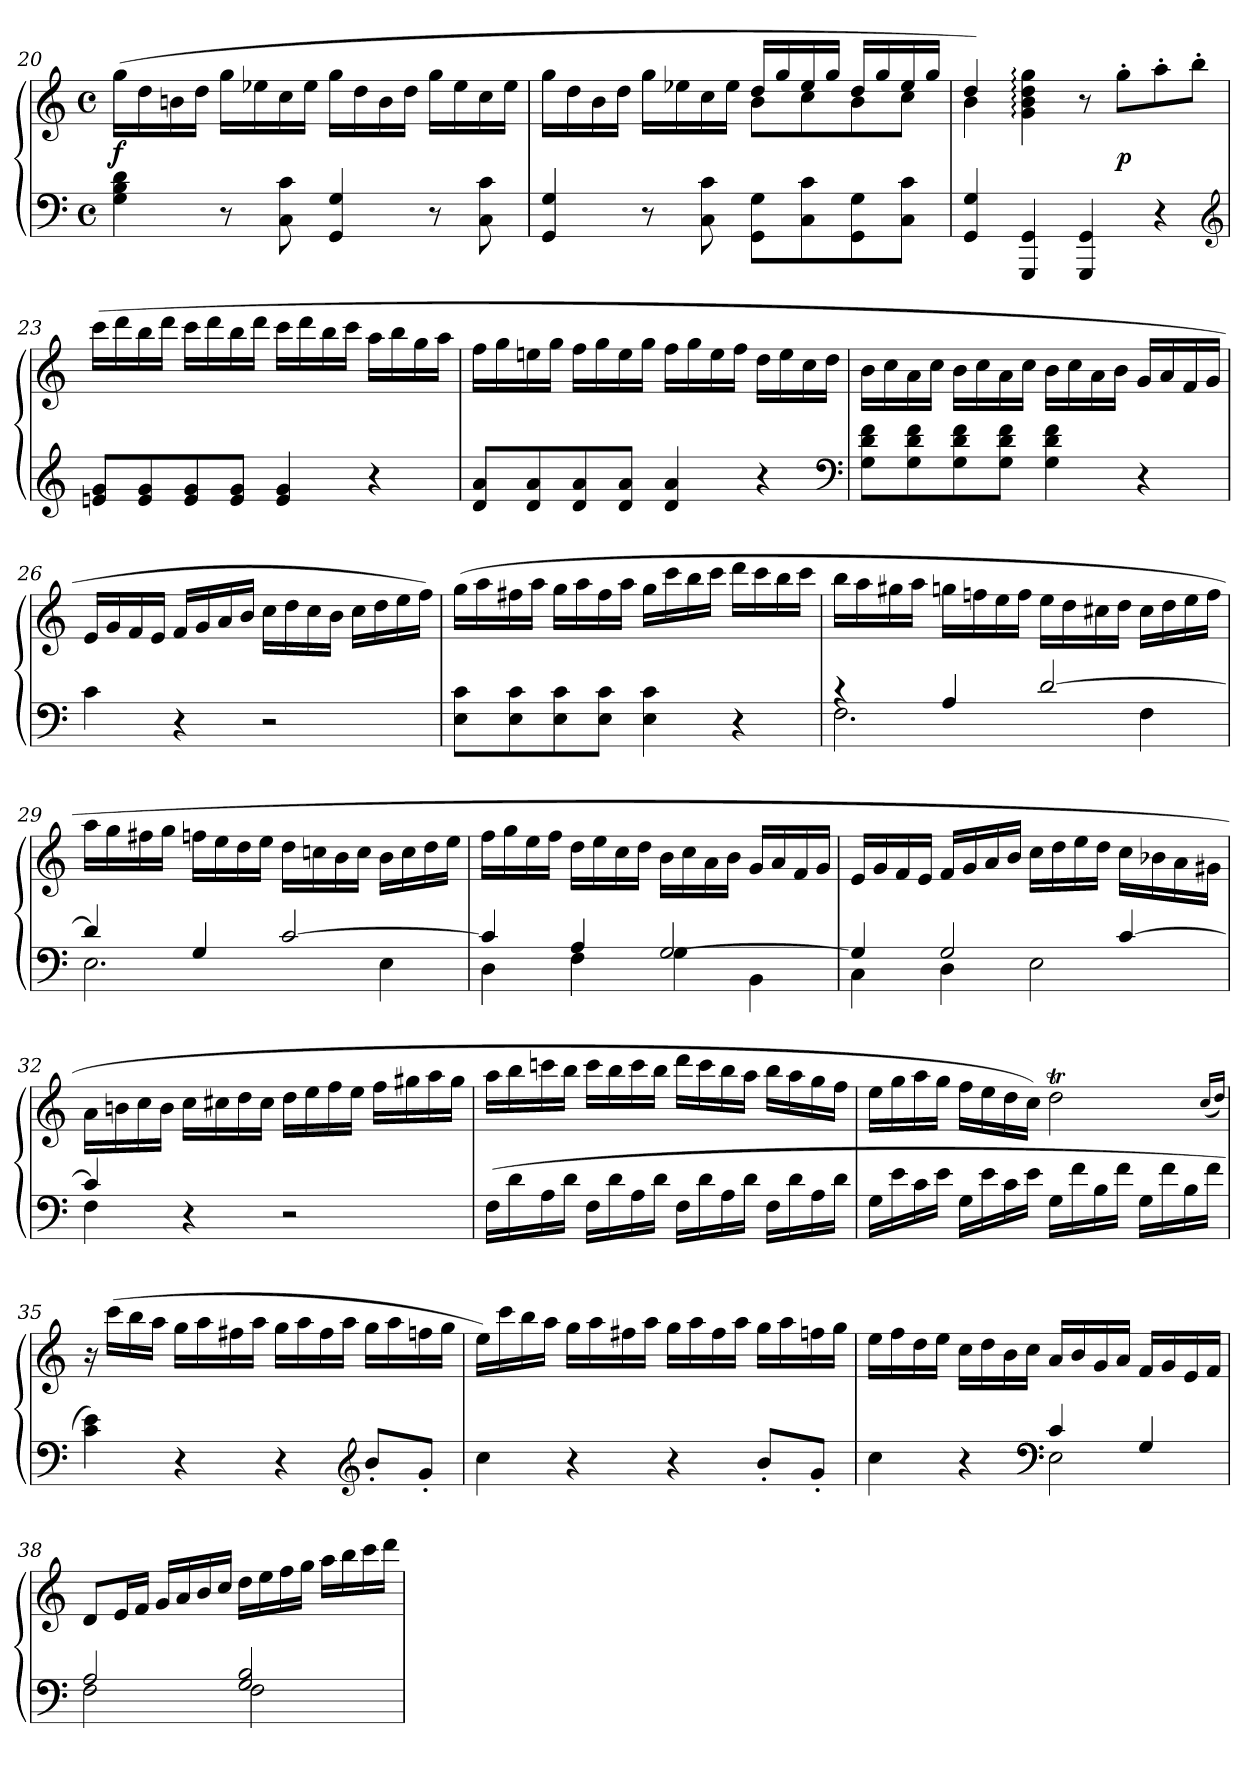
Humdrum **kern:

**kern	**kern	**dynam
*part1	*part1	*part1
*staff2	*staff1	*staff1/2
*clefF4	*clefG2	*
*k[]	*k[]	*
*a:	*a:	*
*M4/4	*M4/4	*
*met(c)	*met(c)	*
=20	=20	=20
4G 4B 4d	(>16ggLL	f
.	16dd	.
.	16bn	.
.	16ddJJ	.
8r	16ggLL	.
.	16ee-X	.
8C 8c	16cc	.
.	16ee-JJ	.
4GG 4G	16ggLL	.
.	16dd	.
.	16b	.
.	16ddJJ	.
8r	16ggLL	.
.	16ee-	.
8C 8c	16cc	.
.	16ee-JJ	.
=21	=21	=21
*	*^	*
4GG 4G	2ryy	16ggLL	.
.	.	16dd	.
.	.	16b	.
.	.	16ddJJ	.
8r	.	16ggLL	.
.	.	16ee-X	.
8C 8c	.	16cc	.
.	.	16ee-JJ	.
8GG 8GL	16ddLL	8bL	.
.	16gg	.	.
8C 8c	16ee-	8cc	.
.	16ggJJ	.	.
8GG 8G	16ddLL	8b	.
.	16gg	.	.
8C 8cJ	16ee-	8ccJ	.
.	16ggJJ	.	.
=22	=22	=22	=22
4GG 4G	4dd)	4b	.
4GGG 4GG	2.ryy	4g: 4b: 4dd: 4gg:	.
4GGG 4GG	.	8r	.
.	.	8gg'L	p
4r	.	8aa'	.
.	.	8bb'J	.
*	*v	*v	*
*clefG2	*	*
=23	=23	=23
8en 8gL	(16cccLL	.
.	16ddd	.
8e 8g	16bb	.
.	16dddJJ	.
8e 8g	16cccLL	.
.	16ddd	.
8e 8gJ	16bb	.
.	16dddJJ	.
4e 4g	16cccLL	.
.	16ddd	.
.	16bb	.
.	16cccJJ	.
4r	16aaLL	.
.	16bb	.
.	16gg	.
.	16aaJJ	.
=24	=24	=24
8d 8aL	16ffLL	.
.	16gg	.
8d 8a	16een	.
.	16ggJJ	.
8d 8a	16ffLL	.
.	16gg	.
8d 8aJ	16ee	.
.	16ggJJ	.
4d 4a	16ffLL	.
.	16gg	.
.	16ee	.
.	16ffJJ	.
4r	16ddLL	.
.	16ee	.
.	16cc	.
.	16ddJJ	.
*clefF4	*	*
=25	=25	=25
8G 8d 8fL	16bLL	.
.	16cc	.
8G 8d 8f	16a	.
.	16ccJJ	.
8G 8d 8f	16bLL	.
.	16cc	.
8G 8d 8fJ	16a	.
.	16ccJJ	.
4G 4d 4f	16bLL	.
.	16cc	.
.	16a	.
.	16bJJ	.
4r	16gLL	.
.	16a	.
.	16f	.
.	16gJJ	.
=26	=26	=26
4c	16eLL	.
.	16g	.
.	16f	.
.	16eJJ	.
4r	16fLL	.
.	16g	.
.	16a	.
.	16bJJ	.
2r	16ccLL	.
.	16dd	.
.	16cc	.
.	16bJJ	.
.	16ccLL	.
.	16dd	.
.	16ee	.
.	16ffJJ)	.
=27	=27	=27
8E 8cL	(16ggLL	.
.	16aa	.
8E 8c	16ff#X	.
.	16aaJJ	.
8E 8c	16ggLL	.
.	16aa	.
8E 8cJ	16ff#	.
.	16aaJJ	.
4E 4c	16ggLL	.
.	16ccc	.
.	16bb	.
.	16cccJJ	.
4r	16dddLL	.
.	16ccc	.
.	16bb	.
.	16cccJJ	.
=28	=28	=28
*^	*	*
4rc	2.F	16bbLL	.
.	.	16aa	.
.	.	16gg#X	.
.	.	16aaJJ	.
4A	.	16ggnLL	.
.	.	16ffn	.
.	.	16ee	.
.	.	16ffJJ	.
[2d	.	16eeLL	.
.	.	16dd	.
.	.	16cc#X	.
.	.	16ddJJ	.
.	4F	16cc#LL	.
.	.	16dd	.
.	.	16ee	.
.	.	16ffJJ	.
=29	=29	=29	=29
4d]	2.E	16aaLL	.
.	.	16gg	.
.	.	16ff#X	.
.	.	16ggJJ	.
4G	.	16ffnLL	.
.	.	16ee	.
.	.	16dd	.
.	.	16eeJJ	.
[2c	.	16ddLL	.
.	.	16ccn	.
.	.	16b	.
.	.	16ccJJ	.
.	4E	16bLL	.
.	.	16cc	.
.	.	16dd	.
.	.	16eeJJ	.
=30	=30	=30	=30
4c]	4D	16ffLL	.
.	.	16gg	.
.	.	16ee	.
.	.	16ffJJ	.
4A	4F	16ddLL	.
.	.	16ee	.
.	.	16cc	.
.	.	16ddJJ	.
[2G	4G	16bLL	.
.	.	16cc	.
.	.	16a	.
.	.	16bJJ	.
.	4BB	16gLL	.
.	.	16a	.
.	.	16f	.
.	.	16gJJ	.
=31	=31	=31	=31
4G]	4C	16eLL	.
.	.	16g	.
.	.	16f	.
.	.	16eJJ	.
2G	4D	16fLL	.
.	.	16g	.
.	.	16a	.
.	.	16bJJ	.
.	2E	16ccLL	.
.	.	16dd	.
.	.	16ee	.
.	.	16ddJJ	.
[4c	.	16cc\LL	.
.	.	16b-X\	.
.	.	16a\	.
.	.	16g#X\JJ	.
=32	=32	=32	=32
4c]	4F	16aLL	.
.	.	16bn	.
.	.	16cc	.
.	.	16bJJ	.
2.ryy	4r	16ccLL	.
.	.	16cc#X	.
.	.	16dd	.
.	.	16cc#JJ	.
.	2r	16ddLL	.
.	.	16ee	.
.	.	16ff	.
.	.	16eeJJ	.
.	.	16ffLL	.
.	.	16gg#X	.
.	.	16aa	.
.	.	16gg#JJ	.
*v	*v	*	*
=33	=33	=33
(16FLL	16aaLL	.
16d	16bb	.
16A	16cccn	.
16dJJ	16bbJJ	.
16FLL	16cccLL	.
16d	16bb	.
16A	16ccc	.
16dJJ	16bbJJ	.
16FLL	16dddLL	.
16d	16ccc	.
16A	16bb	.
16dJJ	16aaJJ	.
16FLL	16bbLL	.
16d	16aa	.
16A	16gg	.
16dJJ	16ffJJ	.
=34	=34	=34
16GLL	16eeLL	.
16e	16gg	.
16c	16aa	.
16eJJ	16ggJJ	.
16GLL	16ffLL	.
16e	16ee	.
16c	16dd	.
16eJJ	16ccJJ)	.
16GLL	2ddT	.
16f	.	.
16B	.	.
16fJJ	.	.
16GLL	.	.
16f	.	.
16B	.	.
16fJJ	.	.
.	(16qccTTTLL	.
.	16qddJJ)	.
=35	=35	=35
4c 4e)	16r	.
.	(16cccLL	.
.	16bb	.
.	16aaJJ	.
4r	16ggLL	.
.	16aa	.
.	16ff#X	.
.	16aaJJ	.
4r	16ggLL	.
.	16aa	.
.	16ff#	.
.	16aaJJ	.
*clefG2	*	*
8b'L	16ggLL	.
.	16aa	.
8g'J	16ffn	.
.	16ggJJ	.
=36	=36	=36
4cc	16eeLL)	.
.	16ccc	.
.	16bb	.
.	16aaJJ	.
4r	16ggLL	.
.	16aa	.
.	16ff#X	.
.	16aaJJ	.
4r	16ggLL	.
.	16aa	.
.	16ff#	.
.	16aaJJ	.
8b'L	16ggLL	.
.	16aa	.
8g'J	16ffn	.
.	16ggJJ	.
=37	=37	=37
*^	*	*
2ryy	4cc	16eeLL	.
.	.	16ff	.
.	.	16dd	.
.	.	16eeJJ	.
.	4r	16ccLL	.
.	.	16dd	.
.	.	16b	.
.	.	16ccJJ	.
*clefF4	*	*	*
4c	2E	16aLL	.
.	.	16b	.
.	.	16g	.
.	.	16aJJ	.
4G	.	16fLL	.
.	.	16g	.
.	.	16e	.
.	.	16fJJ	.
=38	=38	=38	=38
2A	2F	8dL	.
.	.	16eL	.
.	.	16fJJ	.
.	.	16gLL	.
.	.	16a	.
.	.	16b	.
.	.	16ccJJ	.
2G 2B	2F	16ddLL	.
.	.	16ee	.
.	.	16ff	.
.	.	16ggJJ	.
.	.	16aaLL	.
.	.	16bb	.
.	.	16ccc	.
.	.	16dddJJ	.
*v	*v	*	*
=	=	=
*-	*-	*-
